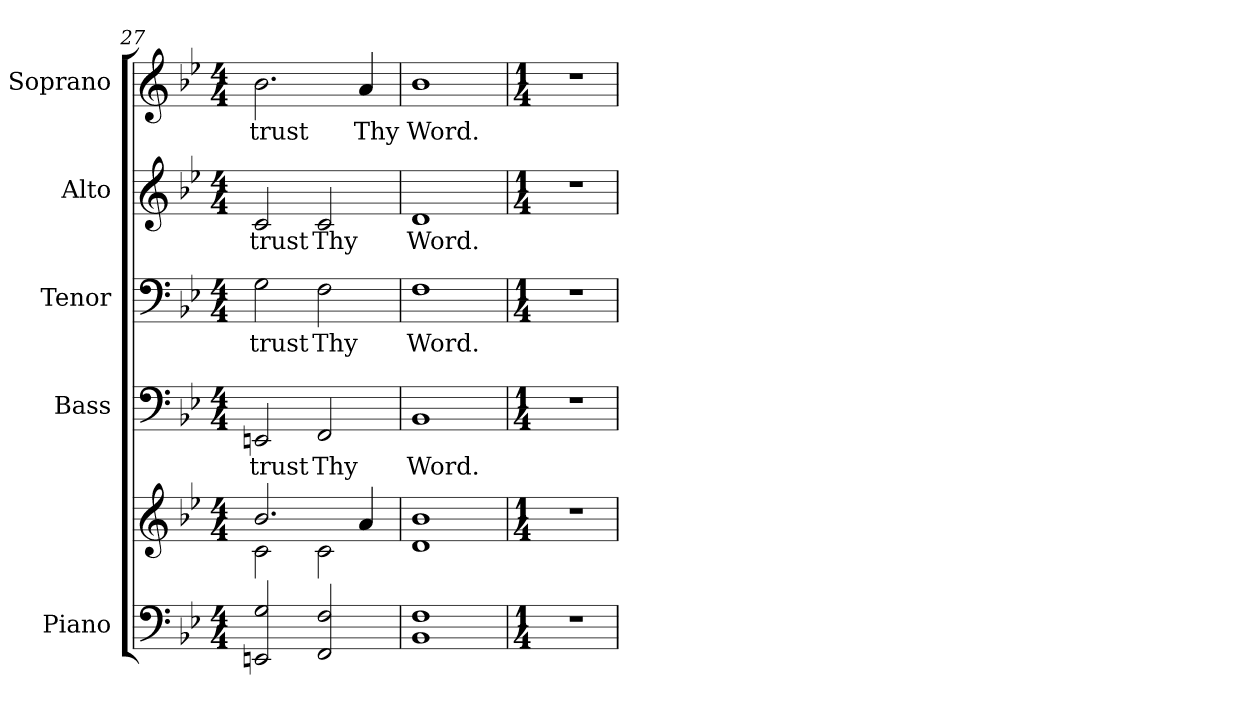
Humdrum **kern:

**kern	**kern	**kern	**text	**kern	**text	**kern	**text	**kern	**text
*part5	*part5	*part4	*part4	*part3	*part3	*part2	*part2	*part1	*part1
*staff6	*staff5	*staff4	*staff4	*staff3	*staff3	*staff2	*staff2	*staff1	*staff1
*I"Piano	*	*I"Bass	*	*I"Tenor	*	*I"Alto	*	*I"Soprano	*
*I'Pno.	*	*I'B.	*	*I'T.	*	*I'A.	*	*I'S.	*
!!LO:PB:g=z
*clefF4	*clefG2	*clefF4	*	*clefF4	*	*clefG2	*	*clefG2	*
*k[b-e-]	*k[b-e-]	*k[b-e-]	*	*k[b-e-]	*	*k[b-e-]	*	*k[b-e-]	*
*B-:	*B-:	*B-:	*	*B-:	*	*B-:	*	*B-:	*
*M4/4	*M4/4	*M4/4	*	*M4/4	*	*M4/4	*	*M4/4	*
=27	=27	=27	=27	=27	=27	=27	=27	=27	=27
*	*^	*	*	*	*	*	*	*	*
!	!	!	!	!LO:LY:b:color=#000000	!	!	!	!	!	!
!	!	!	!	!	!	!LO:LY:b:color=#000000	!	!	!	!
!	!	!	!	!	!	!	!	!LO:LY:b:color=#000000	!	!
!	!	!	!	!	!	!	!	!	!	!LO:LY:b:color=#000000
2EEni/ 2Gi	2.b-i/	2ci\	2EEni/	trust	2Gi\	trust	2ci/	trust	2.b-i\	trust
!	!	!	!	!LO:LY:b:color=#000000	!	!	!	!	!	!
!	!	!	!	!	!	!LO:LY:b:color=#000000	!	!	!	!
!	!	!	!	!	!	!	!	!LO:LY:b:color=#000000	!	!
2FFi/ 2Fi	.	2ci\	2FFi/	Thy	2Fi\	Thy	2ci/	Thy	.	.
!	!	!	!	!	!	!	!	!	!	!LO:LY:b:color=#000000
.	4ai/	.	.	.	.	.	.	.	4ai/	Thy
*	*v	*v	*	*	*	*	*	*	*	*
=28	=28	=28	=28	=28	=28	=28	=28	=28	=28
!	!	!	!LO:LY:b:color=#000000	!	!	!	!	!	!
!	!	!	!	!	!LO:LY:b:color=#000000	!	!	!	!
!	!	!	!	!	!	!	!LO:LY:b:color=#000000	!	!
!	!	!	!	!	!	!	!	!	!LO:LY:b:color=#000000
1BB-i 1Fi	1di 1b-i	1BB-i	Word.	1Fi	Word.	1di	Word.	1b-i	Word.
!!LO:PB:g=z
=29	=29	=29	=29	=29	=29	=29	=29	=29	=29
*M1/4	*M1/4	*M1/4	*	*M1/4	*	*M1/4	*	*M1/4	*
!LO:N:vis=1	!LO:N:vis=1	!LO:N:vis=1	!	!LO:N:vis=1	!	!LO:N:vis=1	!	!LO:N:vis=1	!
4r	4r	4r	.	4r	.	4r	.	4r	.
=	=	=	=	=	=	=	=	=	=
*-	*-	*-	*-	*-	*-	*-	*-	*-	*-
